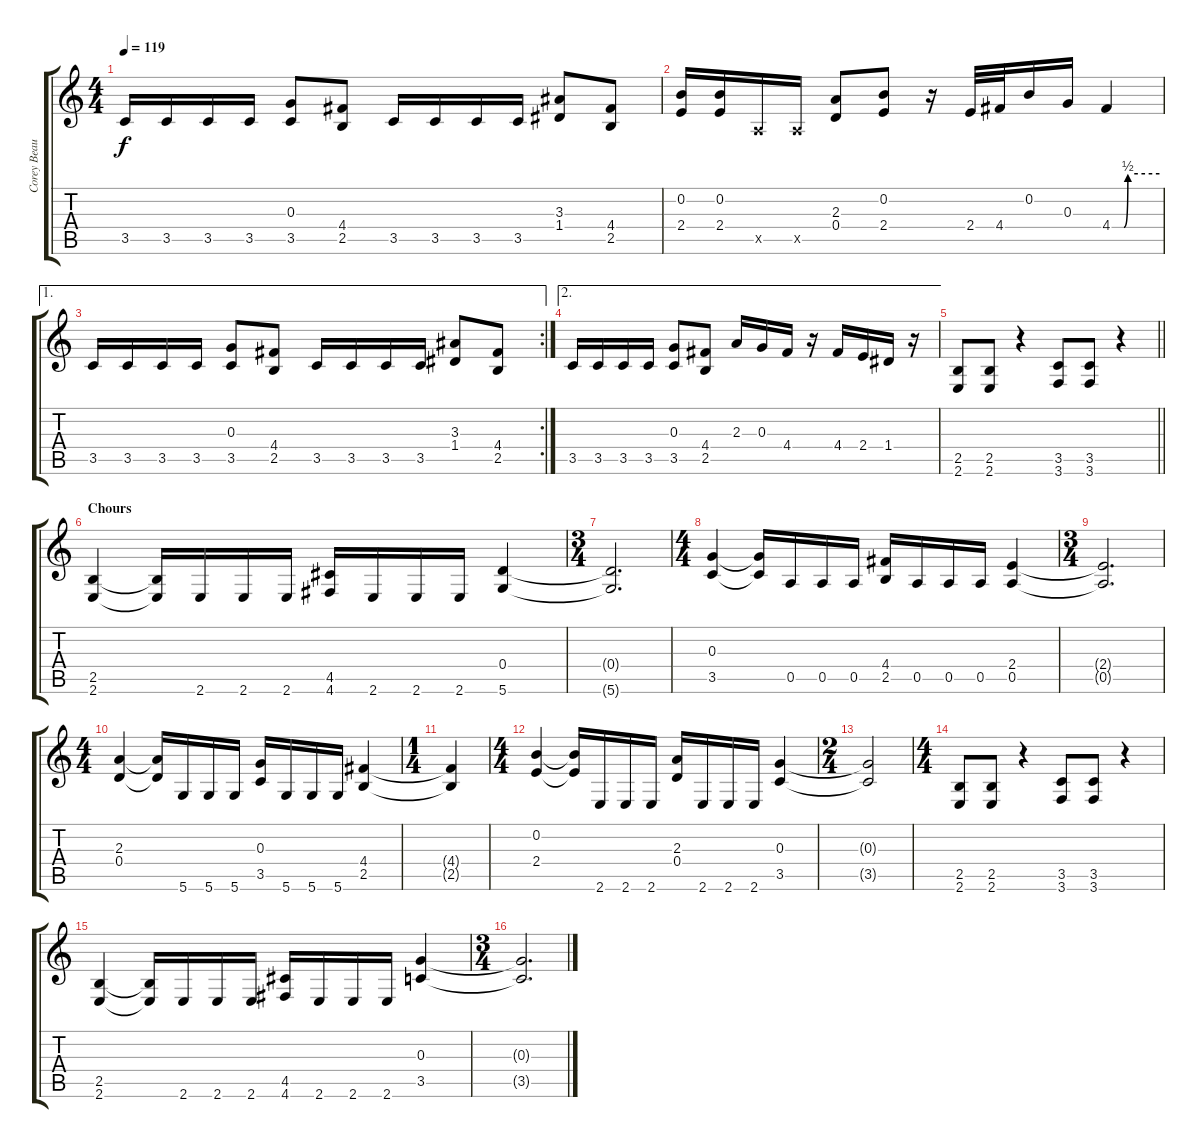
\track ("Corey Beaulieu (lead guitar)" "Corey Beau") {instrument distortionguitar}
\staff {score tabs}
\tuning (E4 B3 G3 D3 A2 D2) {hide}
\ts (4 4)
\tempo 119
\clef g2
\ks c
3.5.16{dy f} 3.5.16 3.5.16 3.5.16 (0.3 3.5).8 (4.4 2.5).8 3.5.16 3.5.16 3.5.16 3.5.16 (3.3 1.4).8 (4.4 2.5).8 |
(0.2 2.4).16 (0.2 2.4).16 0.5{x}.16 0.5{x}.16 (2.3 0.4).8 (0.2 2.4).8 r.16 2.4.32 4.4.32 0.2.16 0.3.16 4.4{be (custom 0 0 15 0 20 2 60 2)}.4 |
\ae 1
\rc 2
3.5.16 3.5.16 3.5.16 3.5.16 (0.3 3.5).8 (4.4 2.5).8 3.5.16 3.5.16 3.5.16 3.5.16 (3.3 1.4).8 (4.4 2.5).8 |
\ae 2
3.5.16 3.5.16 3.5.16 3.5.16 (0.3 3.5).8 (4.4 2.5).8 2.3.16 0.3.16 4.4.16 r.16 4.4.16 2.4.16 1.4.16 r.16 |
\barLineRight lightlight
(2.5 2.6).8 (2.5 2.6).8 r.4 (3.5 3.6).8 (3.5 3.6).8 r.4 |
\section ("" "Chours")
(2.5 2.6).4 (2.5{t} 2.6{t}).16 2.6.16 2.6.16 2.6.16 (4.5 4.6).16 2.6.16 2.6.16 2.6.16 (0.4 5.6).4 |
\ts (3 4)
(0.4{t} 5.6{t}).2{d} |
\ts (4 4)
(0.3 3.5).4 (0.3{t} 3.5{t}).16 0.5.16 0.5.16 0.5.16 (4.4 2.5).16 0.5.16 0.5.16 0.5.16 (2.4 0.5).4 |
\ts (3 4)
(2.4{t} 0.5{t}).2{d} |
\ts (4 4)
(2.3 0.4).4 (2.3{t} 0.4{t}).16 5.6.16 5.6.16 5.6.16 (0.3 3.5).16 5.6.16 5.6.16 5.6.16 (4.4 2.5).4 |
\ts (1 4)
(4.4{t} 2.5{t}).4 |
\ts (4 4)
(0.2 2.4).4 (0.2{t} 2.4{t}).16 2.6.16 2.6.16 2.6.16 (2.3 0.4).16 2.6.16 2.6.16 2.6.16 (0.3 3.5).4 |
\ts (2 4)
(0.3{t} 3.5{t}).2 |
\ts (4 4)
(2.5 2.6).8 (2.5 2.6).8 r.4 (3.5 3.6).8 (3.5 3.6).8 r.4 |
(2.5 2.6).4 (2.5{t} 2.6{t}).16 2.6.16 2.6.16 2.6.16 (4.5 4.6).16 2.6.16 2.6.16 2.6.16 (0.3 3.5).4 |
\ts (3 4)
(0.3{t} 3.5{t}).2{d}
